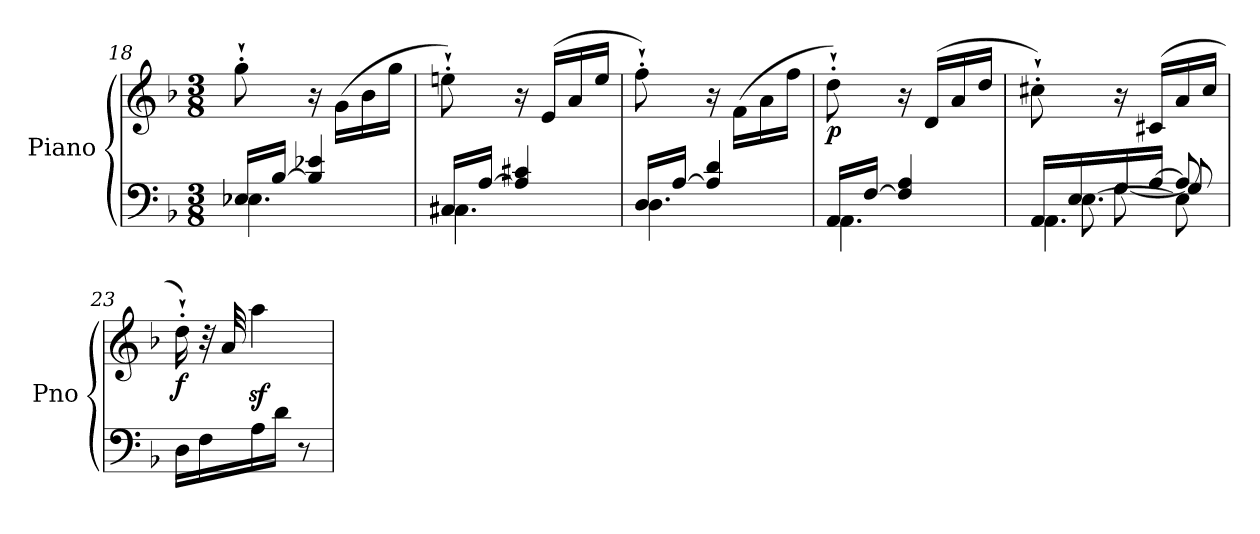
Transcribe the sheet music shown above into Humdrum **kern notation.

**kern	**kern	**dynam
*part1	*part1	*part1
*staff2	*staff1	*staff1/2
*I"Piano	*	*
*I'Pno	*	*
*clefF4	*clefG2	*
*k[b-]	*k[b-]	*
*M3/8	*M3/8	*
=18	=18	=18
*^	*	*
16E-X/LL	4.E-\	8gg'`\	.
[16B-/JJ	.	.	.
4B-/] 4e-X/	.	16r	.
.	.	(>16g\LL	.
.	.	16b-\	.
.	.	16gg\JJ	.
=19	=19	=19	=19
16C#X/LL	4.C#\	8een'`\)	.
[16A/JJ	.	.	.
4A/] 4c#X/	.	16r	.
.	.	(<16e/LL	.
.	.	16a/	.
.	.	16ee/JJ	.
=20	=20	=20	=20
16D/LL	4.D\	8ff'`\)	.
[16A/JJ	.	.	.
4A/] 4d/	.	16r	.
.	.	(>16f\LL	.
.	.	16a\	.
.	.	16ff\JJ	.
=21	=21	=21	=21
!	!	!	!LO:DY:b
16AA/LL	4.AA\	8dd'`\)	p
[16F/JJ	.	.	.
4F/] 4A/	.	16r	.
.	.	(<16d/LL	.
.	.	16a/	.
.	.	16dd/JJ	.
=22	=22	=22	=22
*^	*^	*	*
16AA/LL	4.AA\	16ryy	8ryy	8cc#X'`\)	.
16E/	.	[8.E\	.	.	.
16G/	.	.	[8G\	16r	.
[16A/JJ	.	.	.	(<16c#X/LL	.
8A/]	.	8E\]	8G/]	16a/	.
.	.	.	.	16cc#/JJ	.
*v	*v	*v	*v	*	*
=23	=23	=23
!	!	!LO:DY:b
16D\LL	16dd'`\)	f
16F\	32r	.
.	32a/	.
16A\	4aaz<\	.
16d\JJ	.	.
8r	.	.
=	=	=
*-	*-	*-
